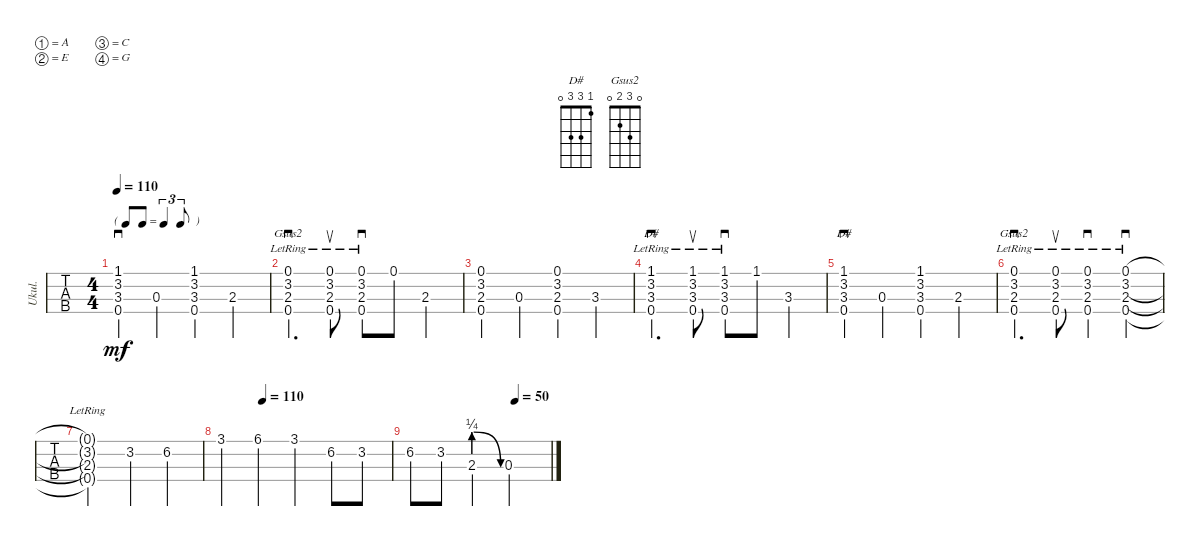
\defaultSystemsLayout 4
\bracketExtendMode groupsimilarinstruments
\otherSystemsTrackNameOrientation horizontal
\track ("Ukulele" "Ukul.") {instrument shamisen}
\staff {tabs}
\tuning (A4 E4 C4 G4)
\chord ("D#" 1 3 3 0)
\chord ("Gsus2" 0 3 2 0)
\ts (4 4)
\tf triplet8th
\tempo 110
\clef g2
\ks c
(1.1 3.2 3.3 0.4).4{sd dy mf} 0.3.4 (1.1 3.2 3.3 0.4).4 2.3.4 |
(2.3{lr} 3.2{lr} 0.1{lr} 0.4{lr}).4{d sd ch "Gsus2"} (2.3{lr} 3.2{lr} 0.1{lr} 0.4{lr}).8{su} (2.3{lr} 3.2{lr} 0.1{lr} 0.4{lr}).8{sd} 0.1.8 2.3.4 |
(0.1 3.2 2.3 0.4).4 0.3.4 (0.1 3.2 2.3 0.4).4 3.3.4 |
(1.1{lr} 3.2{lr} 3.3{lr} 0.4{lr}).4{d sd ch "D#"} (1.1{lr} 3.2{lr} 3.3{lr} 0.4{lr}).8{su} (1.1{lr} 3.2{lr} 3.3{lr} 0.4{lr}).8{sd} 1.1.8 3.3.4 |
(1.1 3.2 3.3 0.4).4{sd ch "D#"} 0.3.4 (1.1 3.2 3.3 0.4).4 2.3.4 |
(2.3{lr} 3.2{lr} 0.1{lr} 0.4{lr}).4{d sd ch "Gsus2"} (2.3{lr} 3.2{lr} 0.1{lr} 0.4{lr}).8{su} (2.3{lr} 3.2{lr} 0.1{lr} 0.4{lr}).4{sd} (2.3{lr} 3.2{lr} 0.1{lr} 0.4{lr}).4{sd} |
(2.3{lr t} 3.2{lr t} 0.1{lr t} 0.4{lr t}).2 3.2.4 6.2.4 |
\tempo (110 0.25)
3.1.4 6.1.4 3.1.4 6.2.8 3.2.8 |
\tempo (50 0.75)
6.2.8 3.2.8 2.3{be (prebendrelease 0 1 15 0)}.4 0.3.2
